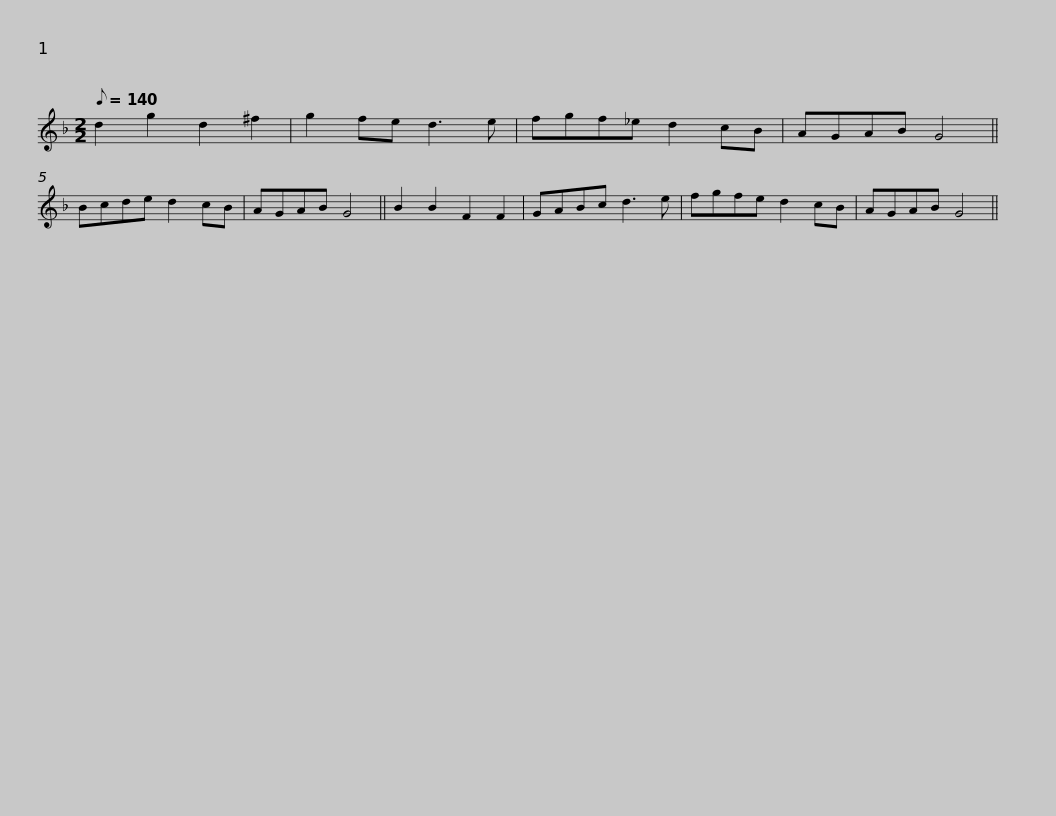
X:1
L:1/8
Q:1/8=140
M:2/2
I:linebreak $
K:F
V:1 treble
V:1
 d2 g2 d2 ^f2 | g2 fe d3 e | fgf_e d2 cB | AGAB G4 || Bcde d2 cB | %5
 AGAB G4 || B2 B2 F2 F2 |$ GABc d3 e | fgfe d2 cB | AGAB G4 || %10
